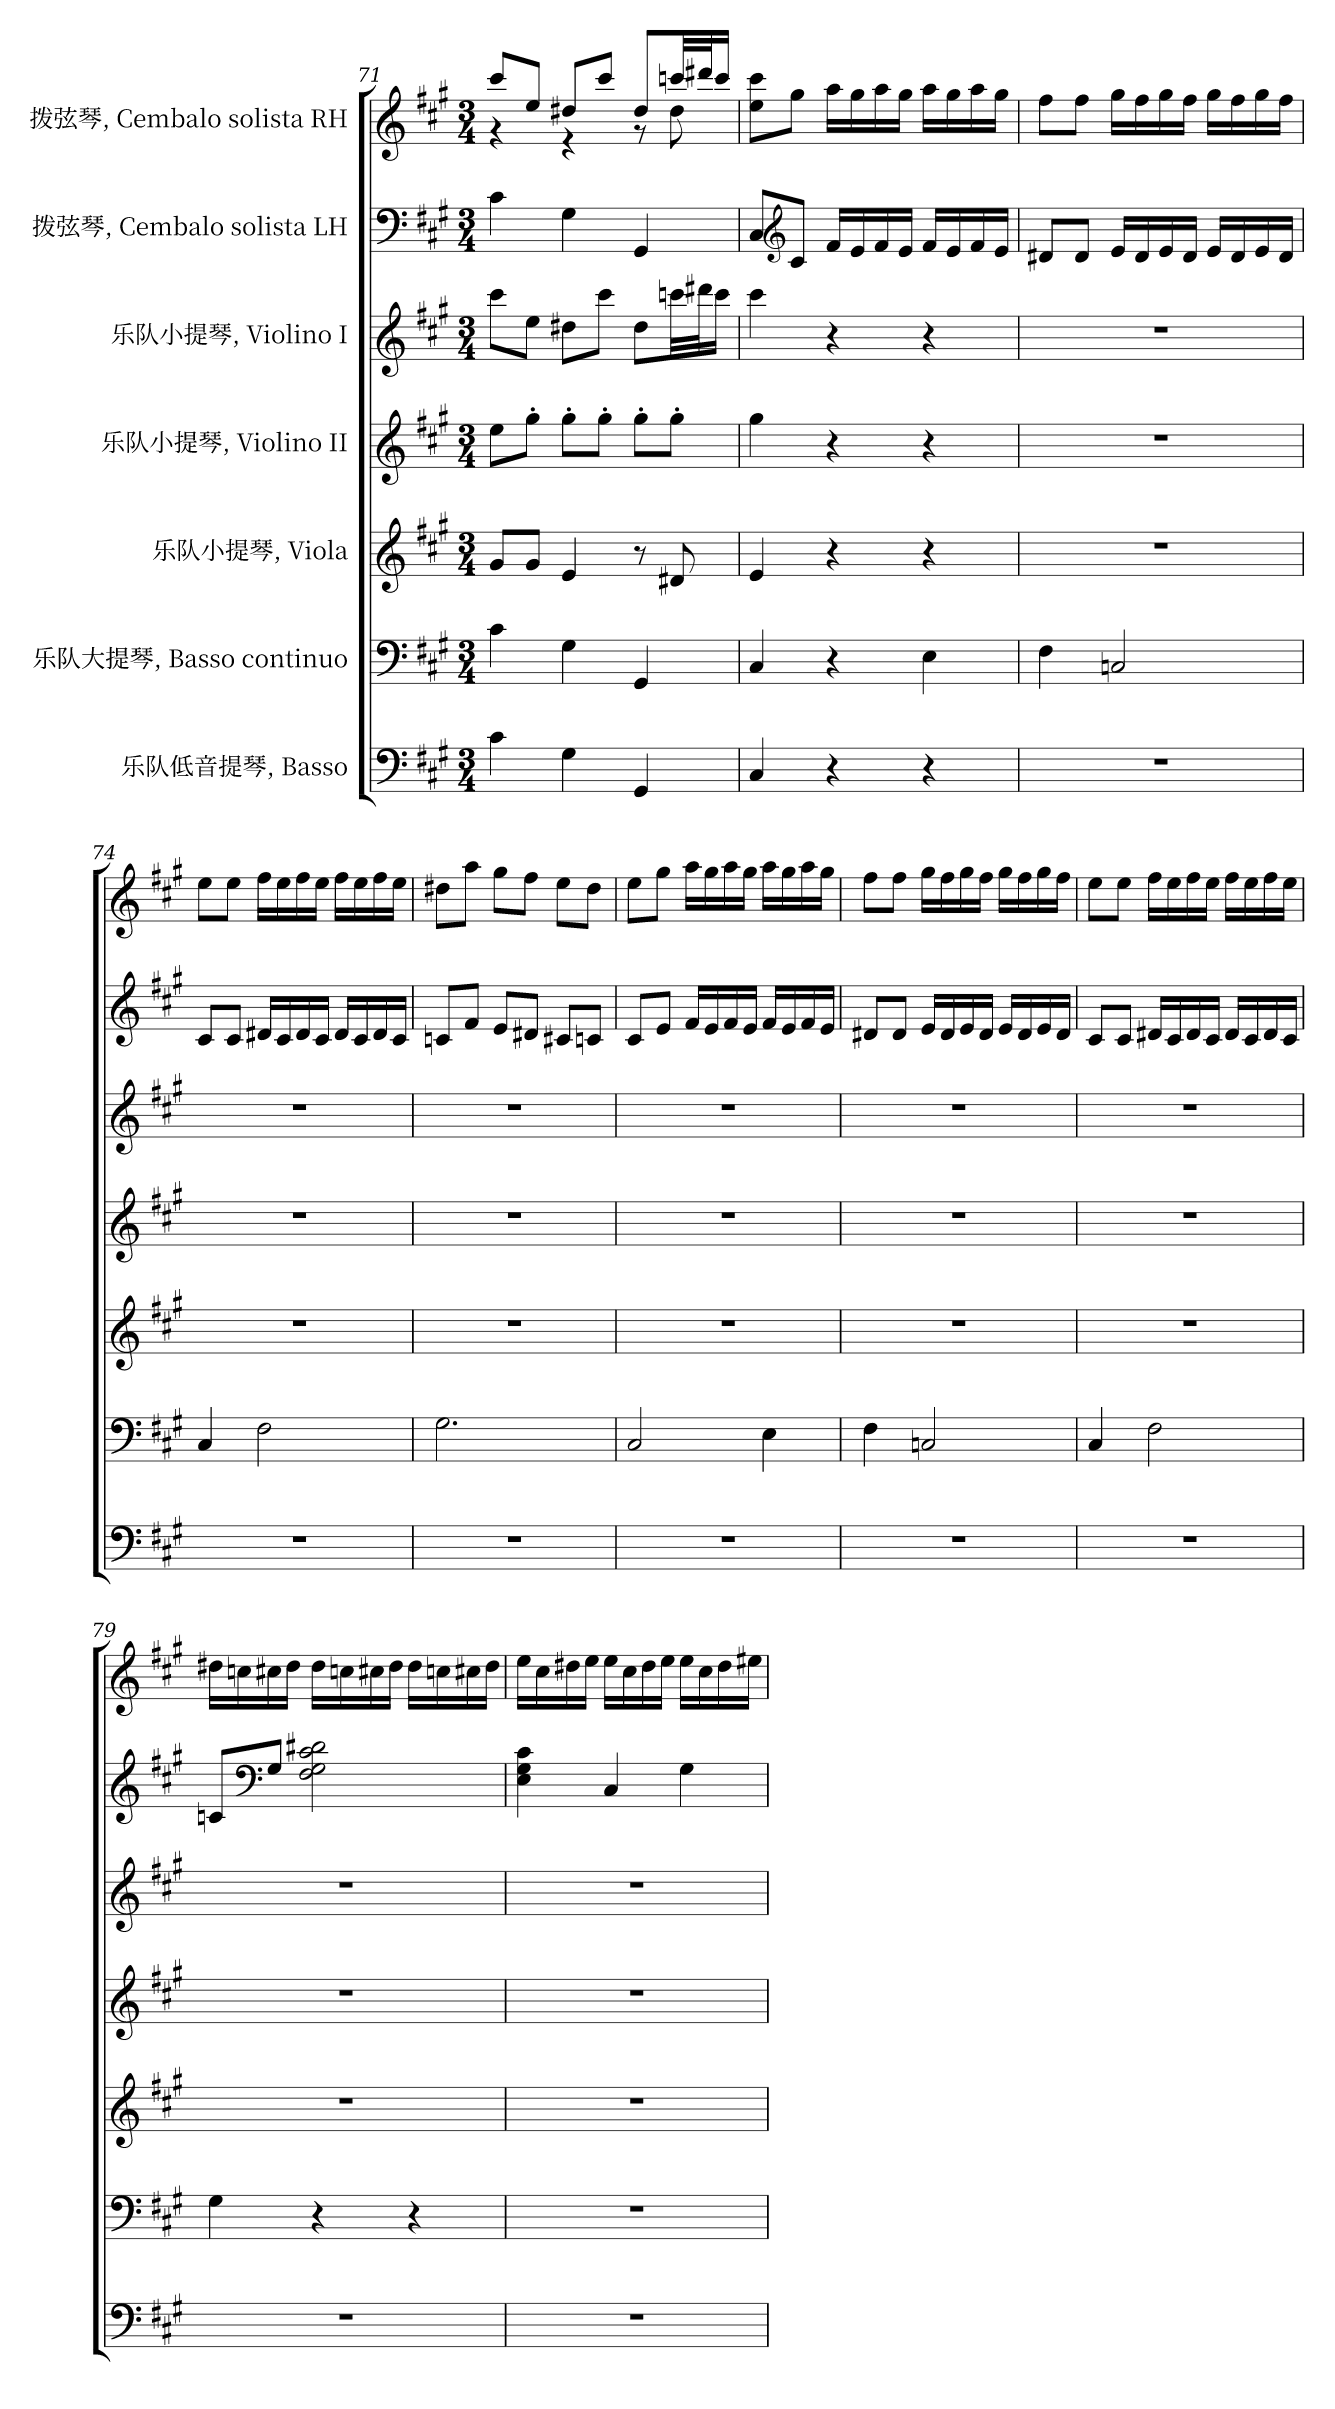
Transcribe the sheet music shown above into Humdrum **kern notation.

**kern	**kern	**kern	**kern	**kern	**kern	**kern
*part7	*part6	*part5	*part4	*part3	*part2	*part1
*staff7	*staff6	*staff5	*staff4	*staff3	*staff2	*staff1
*I"乐队低音提琴, Basso	*I"乐队大提琴, Basso continuo	*I"乐队小提琴, Viola	*I"乐队小提琴, Violino II	*I"乐队小提琴, Violino I	*I"拨弦琴, Cembalo solista LH	*I"拨弦琴, Cembalo solista RH
!!LO:PB:g=z
*clefF4	*clefF4	*clefG2	*clefG2	*clefG2	*clefF4	*clefG2
*ITrd7c12	*	*	*	*	*	*
*k[f#c#g#]	*k[f#c#g#]	*k[f#c#g#]	*k[f#c#g#]	*k[f#c#g#]	*k[f#c#g#]	*k[f#c#g#]
*M3/4	*M3/4	*M3/4	*M3/4	*M3/4	*M3/4	*M3/4
=71	=71	=71	=71	=71	=71	=71
*	*	*	*	*	*	*^
4C#\	4c#\	8g#/L	8ee\L	8ccc#\L	4c#\	8ccc#/L	4r
.	.	8g#/J	8gg#'\J	8ee\J	.	8ee/J	.
4GG#\	4G#\	4e/	8gg#'\L	8dd#X\L	4G#\	8dd#X/L	4r
.	.	.	8gg#'\J	8ccc#\J	.	8ccc#/J	.
4GGG#/	4GG#/	8r	8gg#'\L	8dd#\L	4GG#/	8dd#/L	8r
.	.	8d#X/	8gg#'\J	32cccn\LL	.	32cccn/LL	8dd#\
.	.	.	.	32ddd#X\J	.	32ddd#X/J	.
.	.	.	.	16ccc\JJ	.	16ccc/JJ	.
*	*	*	*	*	*	*v	*v
=72	=72	=72	=72	=72	=72	=72
4CC#/	4C#/	4e/	4gg#\	4ccc#\	8C#/L	8ee\ 8ccc#\L
*	*	*	*	*	*clefG2	*
.	.	.	.	.	8c#/J	8gg#\J
4r	4r	4r	4r	4r	16f#/LL	16aa\LL
.	.	.	.	.	16e/	16gg#\
.	.	.	.	.	16f#/	16aa\
.	.	.	.	.	16e/JJ	16gg#\JJ
4r	4E\	4r	4r	4r	16f#/LL	16aa\LL
.	.	.	.	.	16e/	16gg#\
.	.	.	.	.	16f#/	16aa\
.	.	.	.	.	16e/JJ	16gg#\JJ
=73	=73	=73	=73	=73	=73	=73
2.r	4F#\	2.r	2.r	2.r	8d#X/L	8ff#\L
.	.	.	.	.	8d#/J	8ff#\J
.	2Cn/	.	.	.	16e/LL	16gg#\LL
.	.	.	.	.	16d#/	16ff#\
.	.	.	.	.	16e/	16gg#\
.	.	.	.	.	16d#/JJ	16ff#\JJ
.	.	.	.	.	16e/LL	16gg#\LL
.	.	.	.	.	16d#/	16ff#\
.	.	.	.	.	16e/	16gg#\
.	.	.	.	.	16d#/JJ	16ff#\JJ
!!LO:PB:g=z
=74	=74	=74	=74	=74	=74	=74
2.r	4C#/	2.r	2.r	2.r	8c#/L	8ee\L
.	.	.	.	.	8c#/J	8ee\J
.	2F#\	.	.	.	16d#X/LL	16ff#\LL
.	.	.	.	.	16c#/	16ee\
.	.	.	.	.	16d#/	16ff#\
.	.	.	.	.	16c#/JJ	16ee\JJ
.	.	.	.	.	16d#/LL	16ff#\LL
.	.	.	.	.	16c#/	16ee\
.	.	.	.	.	16d#/	16ff#\
.	.	.	.	.	16c#/JJ	16ee\JJ
=75	=75	=75	=75	=75	=75	=75
2.r	2.G#\	2.r	2.r	2.r	8cn/L	8dd#X\L
*	*	*	*	*	*	*MM124
.	.	.	.	.	8f#/J	8aa\J
*	*	*	*	*	*	*MM123
.	.	.	.	.	8e/L	8gg#\L
*	*	*	*	*	*	*MM122
.	.	.	.	.	8d#X/J	8ff#\J
*	*	*	*	*	*	*MM121
.	.	.	.	.	8c#X/L	8ee\L
*	*	*	*	*	*	*MM122
.	.	.	.	.	8cn/J	8dd#\J
=76	=76	=76	=76	=76	=76	=76
2.r	2C#/	2.r	2.r	2.r	8c#/L	8ee\L
*	*	*	*	*	*	*MM123
.	.	.	.	.	8e/J	8gg#\J
*	*	*	*	*	*	*MM124
.	.	.	.	.	16f#/LL	16aa\LL
.	.	.	.	.	16e/	16gg#\
.	.	.	.	.	16f#/	16aa\
.	.	.	.	.	16e/JJ	16gg#\JJ
*	*	*	*	*	*	*MM125
.	4E\	.	.	.	16f#/LL	16aa\LL
.	.	.	.	.	16e/	16gg#\
.	.	.	.	.	16f#/	16aa\
.	.	.	.	.	16e/JJ	16gg#\JJ
=77	=77	=77	=77	=77	=77	=77
2.r	4F#\	2.r	2.r	2.r	8d#X/L	8ff#\L
.	.	.	.	.	8d#/J	8ff#\J
.	2Cn/	.	.	.	16e/LL	16gg#\LL
.	.	.	.	.	16d#/	16ff#\
.	.	.	.	.	16e/	16gg#\
.	.	.	.	.	16d#/JJ	16ff#\JJ
.	.	.	.	.	16e/LL	16gg#\LL
.	.	.	.	.	16d#/	16ff#\
.	.	.	.	.	16e/	16gg#\
.	.	.	.	.	16d#/JJ	16ff#\JJ
!!LO:PB:g=z
=78	=78	=78	=78	=78	=78	=78
2.r	4C#/	2.r	2.r	2.r	8c#/L	8ee\L
.	.	.	.	.	8c#/J	8ee\J
.	2F#\	.	.	.	16d#X/LL	16ff#\LL
.	.	.	.	.	16c#/	16ee\
.	.	.	.	.	16d#/	16ff#\
.	.	.	.	.	16c#/JJ	16ee\JJ
.	.	.	.	.	16d#/LL	16ff#\LL
.	.	.	.	.	16c#/	16ee\
.	.	.	.	.	16d#/	16ff#\
.	.	.	.	.	16c#/JJ	16ee\JJ
=79	=79	=79	=79	=79	=79	=79
2.r	4G#\	2.r	2.r	2.r	8cn/L	16dd#X\LL
.	.	.	.	.	.	16ccn\
*	*	*	*	*	*clefF4	*
.	.	.	.	.	8G#/J	16cc#X\
.	.	.	.	.	.	16dd#\JJ
.	4r	.	.	.	2F#\ 2G#\ 2c\ 2d#X\	16dd#\LL
.	.	.	.	.	.	16ccn\
.	.	.	.	.	.	16cc#X\
.	.	.	.	.	.	16dd#\JJ
.	4r	.	.	.	.	16dd#\LL
.	.	.	.	.	.	16ccn\
.	.	.	.	.	.	16cc#X\
.	.	.	.	.	.	16dd#\JJ
=80	=80	=80	=80	=80	=80	=80
2.r	2.r	2.r	2.r	2.r	4E\ 4G#\ 4c#\	16ee\LL
.	.	.	.	.	.	16cc#\
.	.	.	.	.	.	16dd#X\
.	.	.	.	.	.	16ee\JJ
.	.	.	.	.	4C#/	16ee\LL
.	.	.	.	.	.	16cc#\
.	.	.	.	.	.	16dd#\
.	.	.	.	.	.	16ee\JJ
.	.	.	.	.	4G#\	16ee\LL
.	.	.	.	.	.	16cc#\
.	.	.	.	.	.	16dd#\
.	.	.	.	.	.	16ee#X\JJ
=	=	=	=	=	=	=
*-	*-	*-	*-	*-	*-	*-
